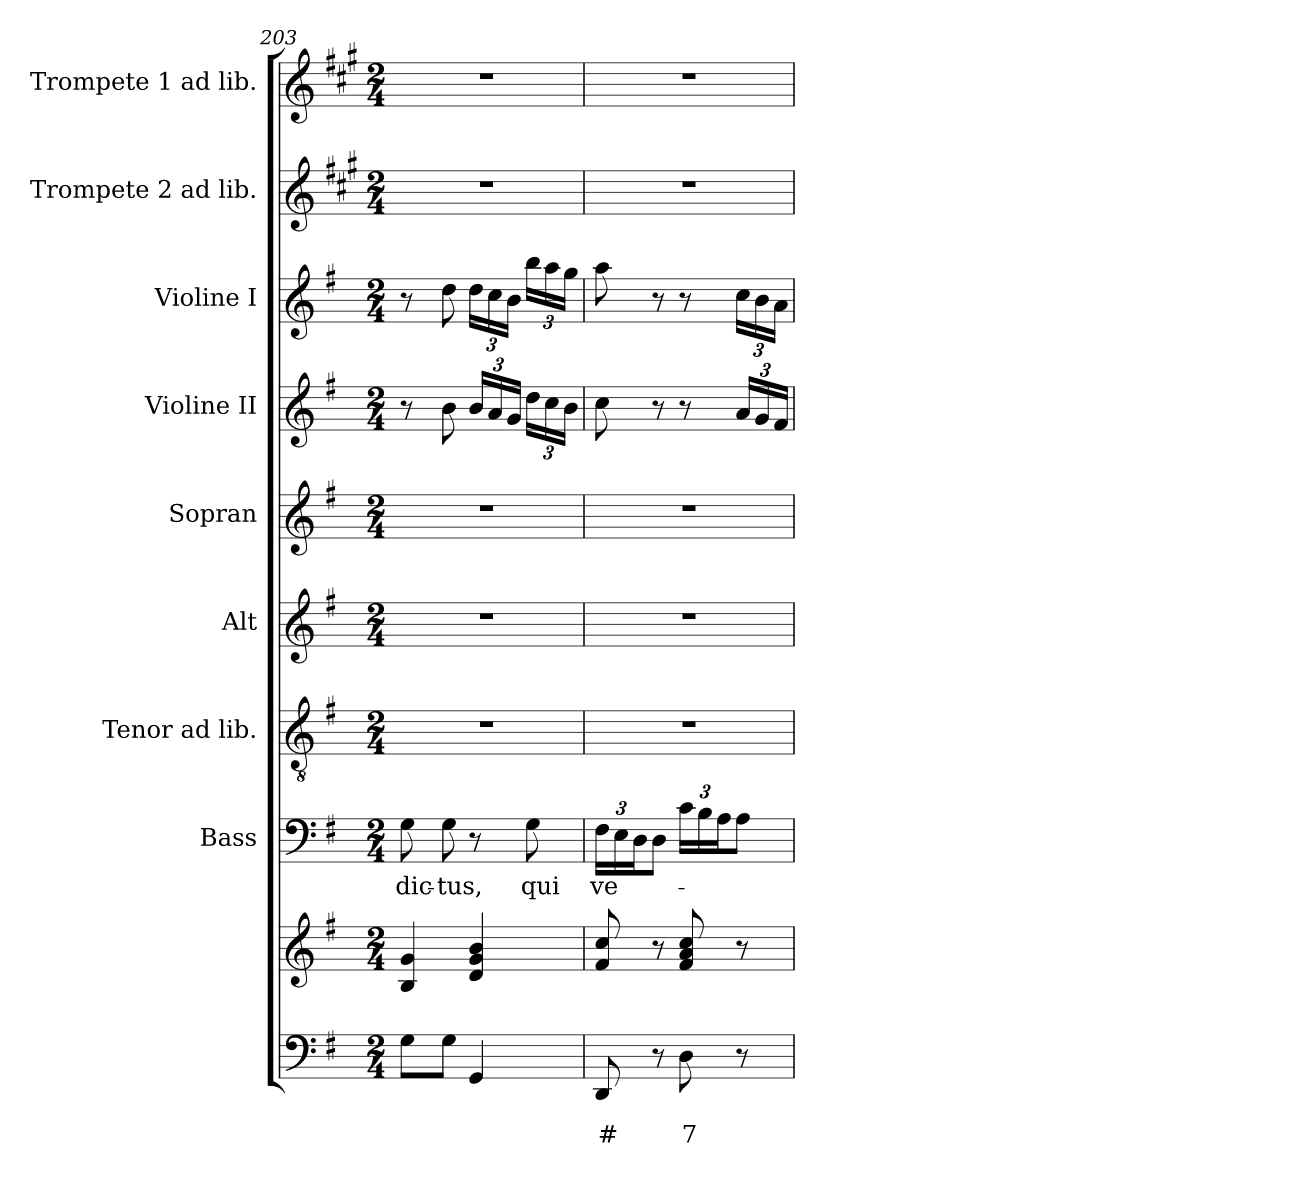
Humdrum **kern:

**kern	**text	**text	**kern	**kern	**text	**kern	**kern	**kern	**kern	**kern	**kern	**kern
*part9	*part9	*part9	*part9	*part8	*part8	*part7	*part6	*part5	*part4	*part3	*part2	*part1
*staff10	*staff10	*staff10	*staff9	*staff8	*staff8	*staff7	*staff6	*staff5	*staff4	*staff3	*staff2	*staff1
*	*	*	*	*I"Bass	*	*I"Tenor ad lib.	*I"Alt	*I"Sopran	*I"Violine II	*I"Violine I	*I"Trompete 2 ad lib.	*I"Trompete 1 ad lib.
*	*	*	*	*I'B.	*	*I'T.	*I'A.	*I'S.	*I'Vl. II	*I'Vl. I	*I'Trp. 2	*I'Trp. 1
*clefF4	*	*	*clefG2	*clefF4	*	*clefGv2	*clefG2	*clefG2	*clefG2	*clefG2	*clefG2	*clefG2
*	*	*	*	*	*	*	*	*	*	*	*ITrd1c2	*ITrd1c2
*k[f#]	*	*	*k[f#]	*k[f#]	*	*k[f#]	*k[f#]	*k[f#]	*k[f#]	*k[f#]	*k[f#]	*k[f#]
*G:	*	*	*G:	*G:	*	*G:	*G:	*G:	*G:	*G:	*G:	*G:
*M2/4	*	*	*M2/4	*M2/4	*	*M2/4	*M2/4	*M2/4	*M2/4	*M2/4	*M2/4	*M2/4
=203	=203	=203	=203	=203	=203	=203	=203	=203	=203	=203	=203	=203
!	!	!	!	!	!LO:LY:b	!	!	!	!	!	!	!
8G\L	.	.	4B/ 4g/	8G\	-dic-	2r	2r	2r	8r	8r	2r	2r
!	!	!	!	!	!LO:LY:b	!	!	!	!	!	!	!
8G\J	.	.	.	8G\	-tus,	.	.	.	8b\	8dd\	.	.
4GG/	.	.	4d/ 4g/ 4b/	8r	.	.	.	.	24b/LL	24dd\LL	.	.
.	.	.	.	.	.	.	.	.	24a/	24cc\	.	.
.	.	.	.	.	.	.	.	.	24g/JJ	24b\JJ	.	.
!	!	!	!	!	!LO:LY:b	!	!	!	!	!	!	!
.	.	.	.	8G\	qui	.	.	.	24dd\LL	24bb\LL	.	.
.	.	.	.	.	.	.	.	.	24cc\	24aa\	.	.
.	.	.	.	.	.	.	.	.	24b\JJ	24gg\JJ	.	.
!!LO:PB:g=z
=204	=204	=204	=204	=204	=204	=204	=204	=204	=204	=204	=204	=204
!	!	!LO:LY:b	!	!	!LO:LY:b	!	!	!	!	!	!	!
8DD/	.	#	8f#/ 8cc/	24F#\LL	ve-	2r	2r	2r	8cc\	8aa\	2r	2r
.	.	.	.	24E\	.	.	.	.	.	.	.	.
.	.	.	.	24D\J	.	.	.	.	.	.	.	.
8r	.	.	8r	8D\J	.	.	.	.	8r	8r	.	.
!	!	!LO:LY:b	!	!	!	!	!	!	!	!	!	!
8D\	.	7	8f#/ 8a/ 8cc/	24c\LL	.	.	.	.	8r	8r	.	.
.	.	.	.	24B\	.	.	.	.	.	.	.	.
.	.	.	.	24A\J	.	.	.	.	.	.	.	.
8r	.	.	8r	8A\J	.	.	.	.	24a/LL	24cc\LL	.	.
.	.	.	.	.	.	.	.	.	24g/	24b\	.	.
.	.	.	.	.	.	.	.	.	24f#/JJ	24a\JJ	.	.
=	=	=	=	=	=	=	=	=	=	=	=	=
*-	*-	*-	*-	*-	*-	*-	*-	*-	*-	*-	*-	*-
